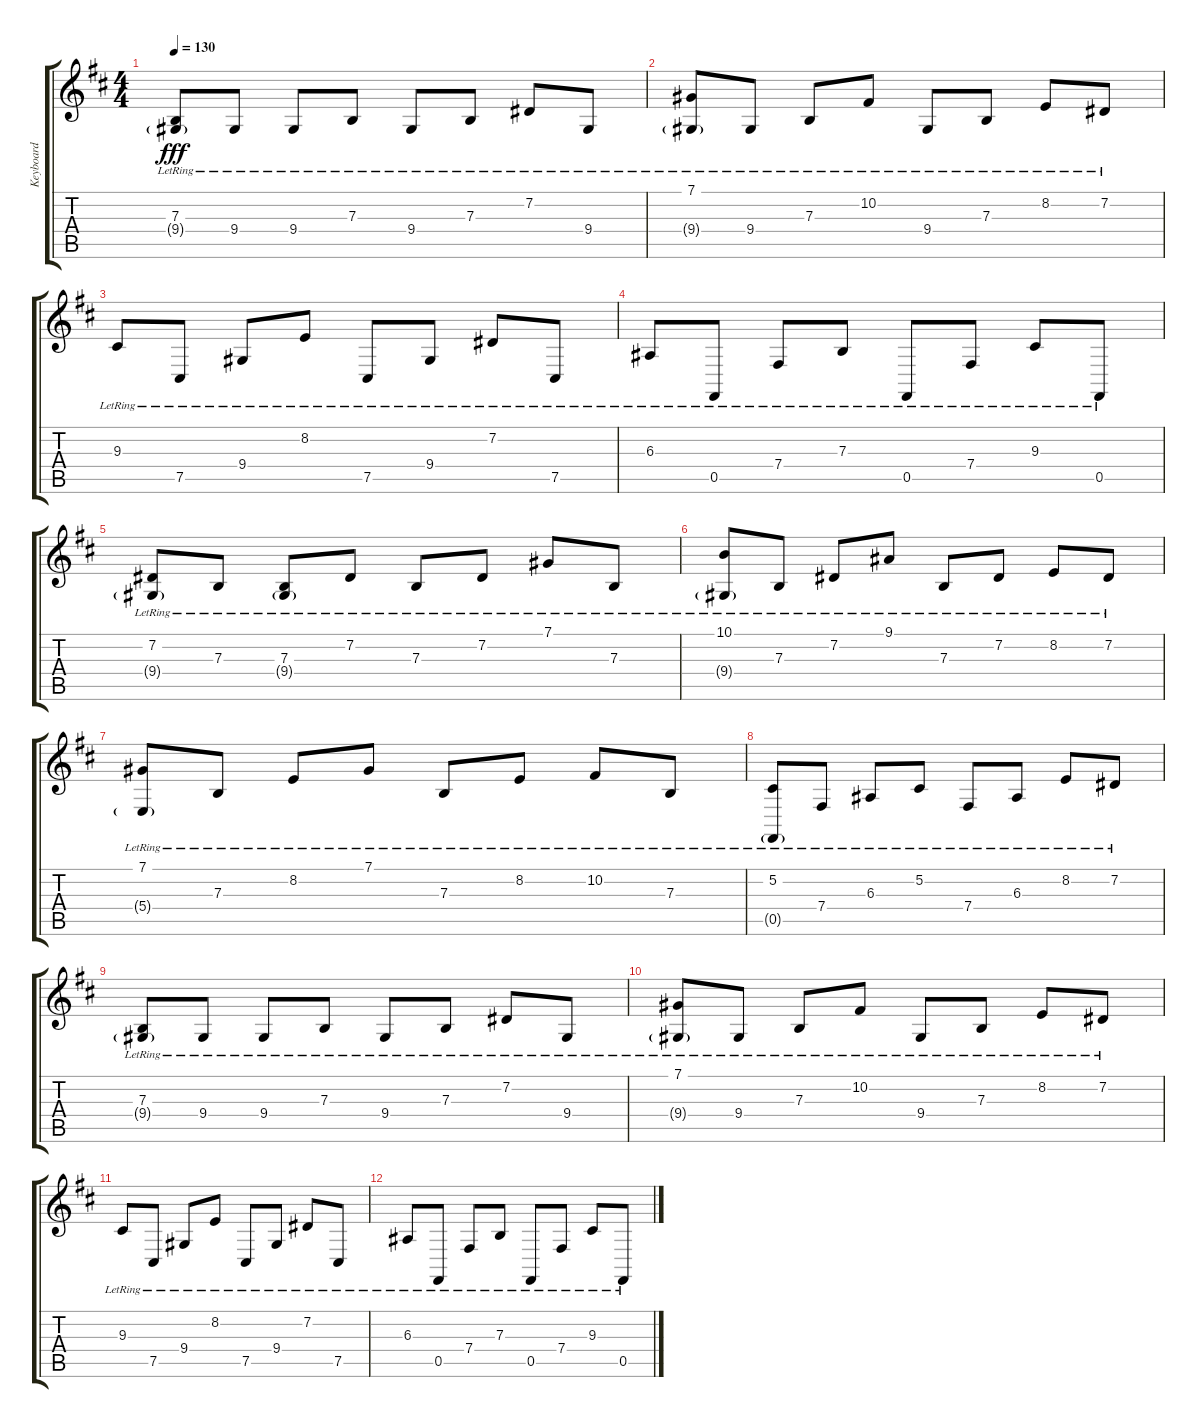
\track ("Keyboard" "Keyboard") {instrument brightacousticpiano}
\staff {score tabs}
\tuning (Db4 Ab3 E3 B2 Gb2 Db2) {hide}
\ts (4 4)
\tempo 130
\clef g2
\ks d
(7.3{lr} 9.4{g lr}).8{dy fff} 9.4{lr}.8 9.4{lr}.8 7.3{lr}.8 9.4{lr}.8 7.3{lr}.8 7.2{lr}.8 9.4{lr}.8 |
(7.1{lr} 9.4{g lr}).8 9.4{lr}.8 7.3{lr}.8 10.2{lr}.8 9.4{lr}.8 7.3{lr}.8 8.2{lr}.8 7.2{lr}.8 |
9.3{lr}.8 7.5{lr}.8 9.4{lr}.8 8.2{lr}.8 7.5{lr}.8 9.4{lr}.8 7.2{lr}.8 7.5{lr}.8 |
6.3{lr}.8 0.5{lr}.8 7.4{lr}.8 7.3{lr}.8 0.5{lr}.8 7.4{lr}.8 9.3{lr}.8 0.5{lr}.8 |
(7.2{lr} 9.4{g lr}).8 7.3{lr}.8 (7.3{lr} 9.4{g lr}).8 7.2{lr}.8 7.3{lr}.8 7.2{lr}.8 7.1{lr}.8 7.3{lr}.8 |
(10.1{lr} 9.4{g lr}).8 7.3{lr}.8 7.2{lr}.8 9.1{lr}.8 7.3{lr}.8 7.2{lr}.8 8.2{lr}.8 7.2{lr}.8 |
(7.1{lr} 5.4{g lr}).8 7.3{lr}.8 8.2{lr}.8 7.1{lr}.8 7.3{lr}.8 8.2{lr}.8 10.2{lr}.8 7.3{lr}.8 |
(5.2{lr} 0.5{g lr}).8 7.4{lr}.8 6.3{lr}.8 5.2{lr}.8 7.4{lr}.8 6.3{lr}.8 8.2{lr}.8 7.2{lr}.8 |
(7.3{lr} 9.4{g lr}).8 9.4{lr}.8 9.4{lr}.8 7.3{lr}.8 9.4{lr}.8 7.3{lr}.8 7.2{lr}.8 9.4{lr}.8 |
(7.1{lr} 9.4{g lr}).8 9.4{lr}.8 7.3{lr}.8 10.2{lr}.8 9.4{lr}.8 7.3{lr}.8 8.2{lr}.8 7.2{lr}.8 |
9.3{lr}.8 7.5{lr}.8 9.4{lr}.8 8.2{lr}.8 7.5{lr}.8 9.4{lr}.8 7.2{lr}.8 7.5{lr}.8 |
6.3{lr}.8 0.5{lr}.8 7.4{lr}.8 7.3{lr}.8 0.5{lr}.8 7.4{lr}.8 9.3{lr}.8 0.5{lr}.8
